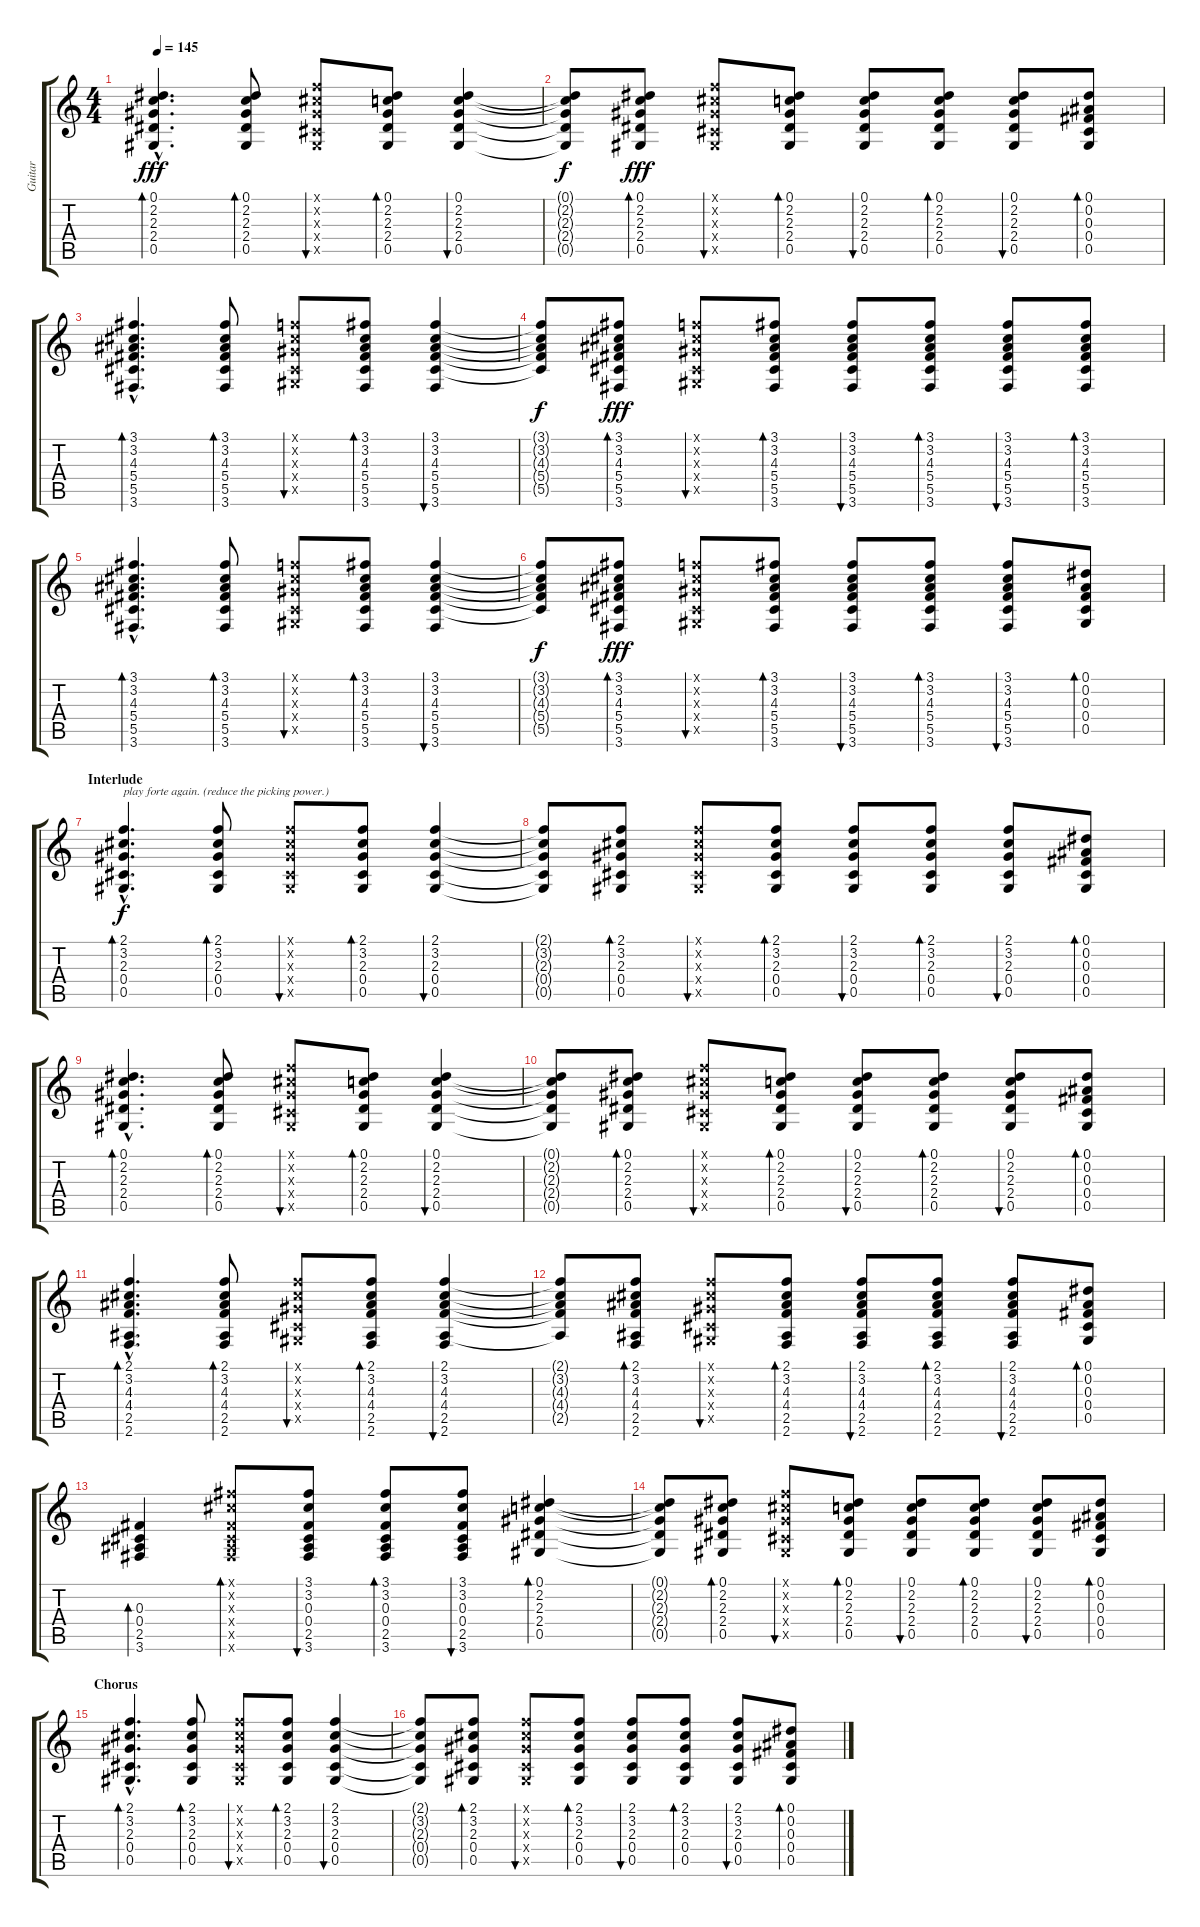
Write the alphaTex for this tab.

\track ("Guitar" "Guitar") {instrument acousticguitarsteel}
\staff {score tabs}
\tuning (Eb4 Bb3 Gb3 Db3 Ab2 Eb2) {hide}
\ts (4 4)
\tempo 145
\clef g2
\ks c
(0.1{hac} 2.2{hac} 2.3{hac} 2.4{hac} 0.5{hac}).4{d bd 120 dy fff} (0.1 2.2 2.3 2.4 0.5).8{bd 60} (2.1{x} 3.2{x} 2.3{x} 0.4{x} 0.5{x}).8{bu 60} (0.1 2.2 2.3 2.4 0.5).8{bd 120} (0.1 2.2 2.3 2.4 0.5).4{bu 120} |
(0.1{t} 2.2{t} 2.3{t} 2.4{t} 0.5{t}).8{dy f} (0.1 2.2 2.3 2.4 0.5).8{bd 120 dy fff} (2.1{x} 3.2{x} 2.3{x} 0.4{x} 0.5{x}).8{bu 60} (0.1 2.2 2.3 2.4 0.5).8{bd 60} (0.1 2.2 2.3 2.4 0.5).8{bu 120} (0.1 2.2 2.3 2.4 0.5).8{bd 120} (0.1 2.2 2.3 2.4 0.5).8{bu 120} (0.1 0.2 0.3 0.4 0.5).8{bd 60} |
(3.1{hac} 3.2{hac} 4.3{hac} 5.4{hac} 5.5{hac} 3.6{hac}).4{d bd 120} (3.1 3.2 4.3 5.4 5.5 3.6).8{bd 60} (2.1{x} 3.2{x} 2.3{x} 0.4{x} 0.5{x}).8{bu 60} (3.1 3.2 4.3 5.4 5.5 3.6).8{bd 120} (3.1 3.2 4.3 5.4 5.5 3.6).4{bu 120} |
(3.1{t} 3.2{t} 4.3{t} 5.4{t} 5.5{t}).8{dy f} (3.1 3.2 4.3 5.4 5.5 3.6).8{bd 120 dy fff} (2.1{x} 3.2{x} 2.3{x} 0.4{x} 0.5{x}).8{bu 60} (3.1 3.2 4.3 5.4 5.5 3.6).8{bd 60} (3.1 3.2 4.3 5.4 5.5 3.6).8{bu 120} (3.1 3.2 4.3 5.4 5.5 3.6).8{bd 120} (3.1 3.2 4.3 5.4 5.5 3.6).8{bu 120} (3.1 3.2 4.3 5.4 5.5 3.6).8{bd 60} |
(3.1{hac} 3.2{hac} 4.3{hac} 5.4{hac} 5.5{hac} 3.6{hac}).4{d bd 120} (3.1 3.2 4.3 5.4 5.5 3.6).8{bd 60} (2.1{x} 3.2{x} 2.3{x} 0.4{x} 0.5{x}).8{bu 60} (3.1 3.2 4.3 5.4 5.5 3.6).8{bd 120} (3.1 3.2 4.3 5.4 5.5 3.6).4{bu 120} |
(3.1{t} 3.2{t} 4.3{t} 5.4{t} 5.5{t}).8{dy f} (3.1 3.2 4.3 5.4 5.5 3.6).8{bd 120 dy fff} (2.1{x} 3.2{x} 2.3{x} 0.4{x} 0.5{x}).8{bu 60} (3.1 3.2 4.3 5.4 5.5 3.6).8{bd 60} (3.1 3.2 4.3 5.4 5.5 3.6).8{bu 120} (3.1 3.2 4.3 5.4 5.5 3.6).8{bd 120} (3.1 3.2 4.3 5.4 5.5 3.6).8{bu 120} (0.1 0.2 0.3 0.4 0.5).8{bd 60} |
\section ("" "Interlude")
(2.1{hac} 3.2{hac} 2.3{hac} 0.4{hac} 0.5{hac}).4{d bd 120 txt "play forte again. (reduce the picking power.)" dy f} (2.1 3.2 2.3 0.4 0.5).8{bd 60} (2.1{x} 3.2{x} 2.3{x} 0.4{x} 0.5{x}).8{bu 60} (2.1 3.2 2.3 0.4 0.5).8{bd 120} (2.1 3.2 2.3 0.4 0.5).4{bu 120} |
(2.1{t} 3.2{t} 2.3{t} 0.4{t} 0.5{t}).8 (2.1 3.2 2.3 0.4 0.5).8{bd 120} (2.1{x} 3.2{x} 2.3{x} 0.4{x} 0.5{x}).8{bu 60} (2.1 3.2 2.3 0.4 0.5).8{bd 60} (2.1 3.2 2.3 0.4 0.5).8{bu 120} (2.1 3.2 2.3 0.4 0.5).8{bd 120} (2.1 3.2 2.3 0.4 0.5).8{bu 120} (0.1 0.2 0.3 0.4 0.5).8{bd 60} |
(0.1{hac} 2.2{hac} 2.3{hac} 2.4{hac} 0.5{hac}).4{d bd 120} (0.1 2.2 2.3 2.4 0.5).8{bd 60} (2.1{x} 3.2{x} 2.3{x} 0.4{x} 0.5{x}).8{bu 60} (0.1 2.2 2.3 2.4 0.5).8{bd 120} (0.1 2.2 2.3 2.4 0.5).4{bu 120} |
(0.1{t} 2.2{t} 2.3{t} 2.4{t} 0.5{t}).8 (0.1 2.2 2.3 2.4 0.5).8{bd 120} (2.1{x} 3.2{x} 2.3{x} 0.4{x} 0.5{x}).8{bu 60} (0.1 2.2 2.3 2.4 0.5).8{bd 60} (0.1 2.2 2.3 2.4 0.5).8{bu 120} (0.1 2.2 2.3 2.4 0.5).8{bd 120} (0.1 2.2 2.3 2.4 0.5).8{bu 120} (0.1 0.2 0.3 0.4 0.5).8{bd 60} |
(2.1{hac} 3.2{hac} 4.3{hac} 4.4{hac} 2.5{hac} 2.6{hac}).4{d bd 120} (2.1 3.2 4.3 4.4 2.5 2.6).8{bd 60} (2.1{x} 3.2{x} 2.3{x} 0.4{x} 0.5{x}).8{bu 60} (2.1 3.2 4.3 4.4 2.5 2.6).8{bd 120} (2.1 3.2 4.3 4.4 2.5 2.6).4{bu 120} |
(2.1{t} 3.2{t} 4.3{t} 4.4{t} 2.5{t}).8 (2.1 3.2 4.3 4.4 2.5 2.6).8{bd 120} (2.1{x} 3.2{x} 2.3{x} 0.4{x} 0.5{x}).8{bu 60} (2.1 3.2 4.3 4.4 2.5 2.6).8{bd 60} (2.1 3.2 4.3 4.4 2.5 2.6).8{bu 120} (2.1 3.2 4.3 4.4 2.5 2.6).8{bd 120} (2.1 3.2 4.3 4.4 2.5 2.6).8{bu 120} (0.1 0.2 0.3 0.4 0.5).8{bd 60} |
(0.3 0.4 2.5 3.6).4{bd 120} (3.1{x} 3.2{x} 0.3{x} 0.4{x} 2.5{x} 3.6{x}).8{bd 60} (3.1 3.2 0.3 0.4 2.5 3.6).8{bu 60} (3.1 3.2 0.3 0.4 2.5 3.6).8{bd 60} (3.1 3.2 0.3 0.4 2.5 3.6).8{bu 60} (0.1 2.2 2.3 2.4 0.5).4{bd 60} |
(0.1{t} 2.2{t} 2.3{t} 2.4{t} 0.5{t}).8 (0.1 2.2 2.3 2.4 0.5).8{bd 120} (2.1{x} 3.2{x} 2.3{x} 0.4{x} 0.5{x}).8{bu 60} (0.1 2.2 2.3 2.4 0.5).8{bd 60} (0.1 2.2 2.3 2.4 0.5).8{bu 120} (0.1 2.2 2.3 2.4 0.5).8{bd 120} (0.1 2.2 2.3 2.4 0.5).8{bu 120} (0.1 0.2 0.3 0.4 0.5).8{bd 60} |
\section ("" "Chorus")
(2.1{hac} 3.2{hac} 2.3{hac} 0.4{hac} 0.5{hac}).4{d bd 120} (2.1 3.2 2.3 0.4 0.5).8{bd 60} (2.1{x} 3.2{x} 2.3{x} 0.4{x} 0.5{x}).8{bu 60} (2.1 3.2 2.3 0.4 0.5).8{bd 120} (2.1 3.2 2.3 0.4 0.5).4{bu 120} |
(2.1{t} 3.2{t} 2.3{t} 0.4{t} 0.5{t}).8 (2.1 3.2 2.3 0.4 0.5).8{bd 120} (2.1{x} 3.2{x} 2.3{x} 0.4{x} 0.5{x}).8{bu 60} (2.1 3.2 2.3 0.4 0.5).8{bd 60} (2.1 3.2 2.3 0.4 0.5).8{bu 120} (2.1 3.2 2.3 0.4 0.5).8{bd 120} (2.1 3.2 2.3 0.4 0.5).8{bu 120} (0.1 0.2 0.3 0.4 0.5).8{bd 60}
